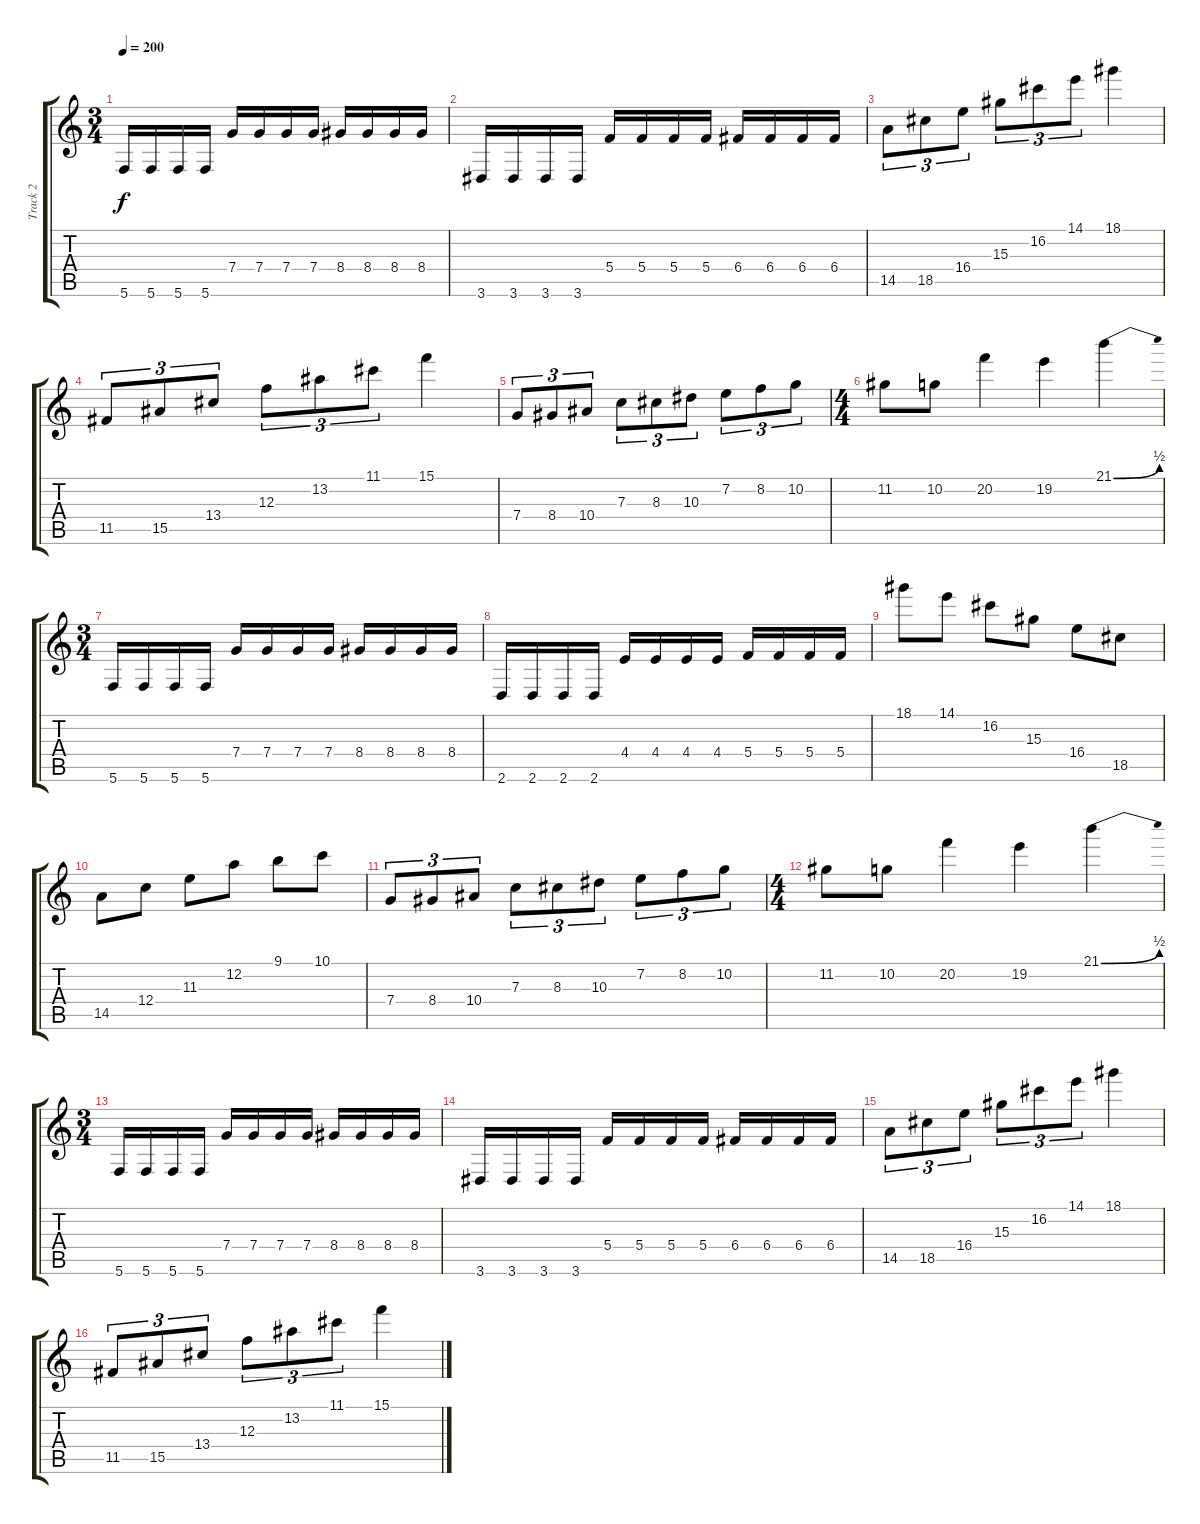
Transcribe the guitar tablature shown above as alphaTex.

\track ("Track 2" "Track 2") {instrument overdrivenguitar}
\staff {score tabs}
\tuning (D4 A3 F3 C3 G2 C2) {hide}
\ts (3 4)
\tempo 200
\clef g2
\ks c
5.6.16{dy f instrument overdrivenguitar} 5.6.16 5.6.16 5.6.16 7.4.16 7.4.16 7.4.16 7.4.16 8.4.16 8.4.16 8.4.16 8.4.16 |
3.6.16 3.6.16 3.6.16 3.6.16 5.4.16 5.4.16 5.4.16 5.4.16 6.4.16 6.4.16 6.4.16 6.4.16 |
14.5.8{tu (3 2)} 18.5.8{tu (3 2)} 16.4.8{tu (3 2)} 15.3.8{tu (3 2)} 16.2.8{tu (3 2)} 14.1.8{tu (3 2)} 18.1.4 |
11.5.8{tu (3 2)} 15.5.8{tu (3 2)} 13.4.8{tu (3 2)} 12.3.8{tu (3 2)} 13.2.8{tu (3 2)} 11.1.8{tu (3 2)} 15.1.4 |
7.4.8{tu (3 2)} 8.4.8{tu (3 2)} 10.4.8{tu (3 2)} 7.3.8{tu (3 2)} 8.3.8{tu (3 2)} 10.3.8{tu (3 2)} 7.2.8{tu (3 2)} 8.2.8{tu (3 2)} 10.2.8{tu (3 2)} |
\ts (4 4)
11.2.8 10.2.8 20.2.4 19.2.4 21.1{be (bend 0 0 60 2)}.4 |
\ts (3 4)
5.6.16 5.6.16 5.6.16 5.6.16 7.4.16 7.4.16 7.4.16 7.4.16 8.4.16 8.4.16 8.4.16 8.4.16 |
2.6.16 2.6.16 2.6.16 2.6.16 4.4.16 4.4.16 4.4.16 4.4.16 5.4.16 5.4.16 5.4.16 5.4.16 |
18.1.8 14.1.8 16.2.8 15.3.8 16.4.8 18.5.8 |
14.5.8 12.4.8 11.3.8 12.2.8 9.1.8 10.1.8 |
7.4.8{tu (3 2)} 8.4.8{tu (3 2)} 10.4.8{tu (3 2)} 7.3.8{tu (3 2)} 8.3.8{tu (3 2)} 10.3.8{tu (3 2)} 7.2.8{tu (3 2)} 8.2.8{tu (3 2)} 10.2.8{tu (3 2)} |
\ts (4 4)
11.2.8 10.2.8 20.2.4 19.2.4 21.1{be (bend 0 0 60 2)}.4 |
\ts (3 4)
5.6.16 5.6.16 5.6.16 5.6.16 7.4.16 7.4.16 7.4.16 7.4.16 8.4.16 8.4.16 8.4.16 8.4.16 |
3.6.16 3.6.16 3.6.16 3.6.16 5.4.16 5.4.16 5.4.16 5.4.16 6.4.16 6.4.16 6.4.16 6.4.16 |
14.5.8{tu (3 2)} 18.5.8{tu (3 2)} 16.4.8{tu (3 2)} 15.3.8{tu (3 2)} 16.2.8{tu (3 2)} 14.1.8{tu (3 2)} 18.1.4 |
11.5.8{tu (3 2)} 15.5.8{tu (3 2)} 13.4.8{tu (3 2)} 12.3.8{tu (3 2)} 13.2.8{tu (3 2)} 11.1.8{tu (3 2)} 15.1.4
